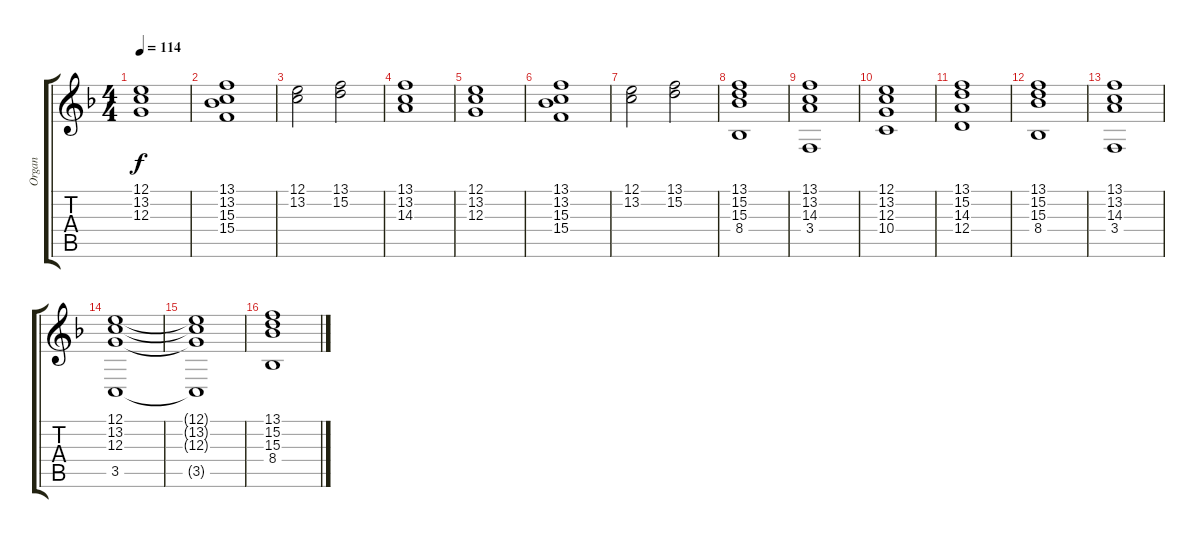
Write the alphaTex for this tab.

\track ("Organ" "Organ") {instrument drawbarorgan}
\staff {score tabs}
\tuning (E4 B3 G3 D3 A2 E2) {hide}
\ts (4 4)
\tempo 114
\clef g2
\ks f
(12.1 13.2 12.3).1{dy f} |
(13.1 13.2 15.3 15.4).1 |
(12.1 13.2).2 (13.1 15.2).2 |
(13.1 13.2 14.3).1 |
(12.1 13.2 12.3).1 |
(13.1 13.2 15.3 15.4).1 |
(12.1 13.2).2 (13.1 15.2).2 |
(13.1 15.2 15.3 8.4).1 |
(13.1 13.2 14.3 3.4).1 |
(12.1 13.2 12.3 10.4).1 |
(13.1 15.2 14.3 12.4).1 |
(13.1 15.2 15.3 8.4).1 |
(13.1 13.2 14.3 3.4).1 |
(12.1 13.2 12.3 3.5).1 |
(12.1{t} 13.2{t} 12.3{t} 3.5{t}).1 |
(13.1 15.2 15.3 8.4).1
